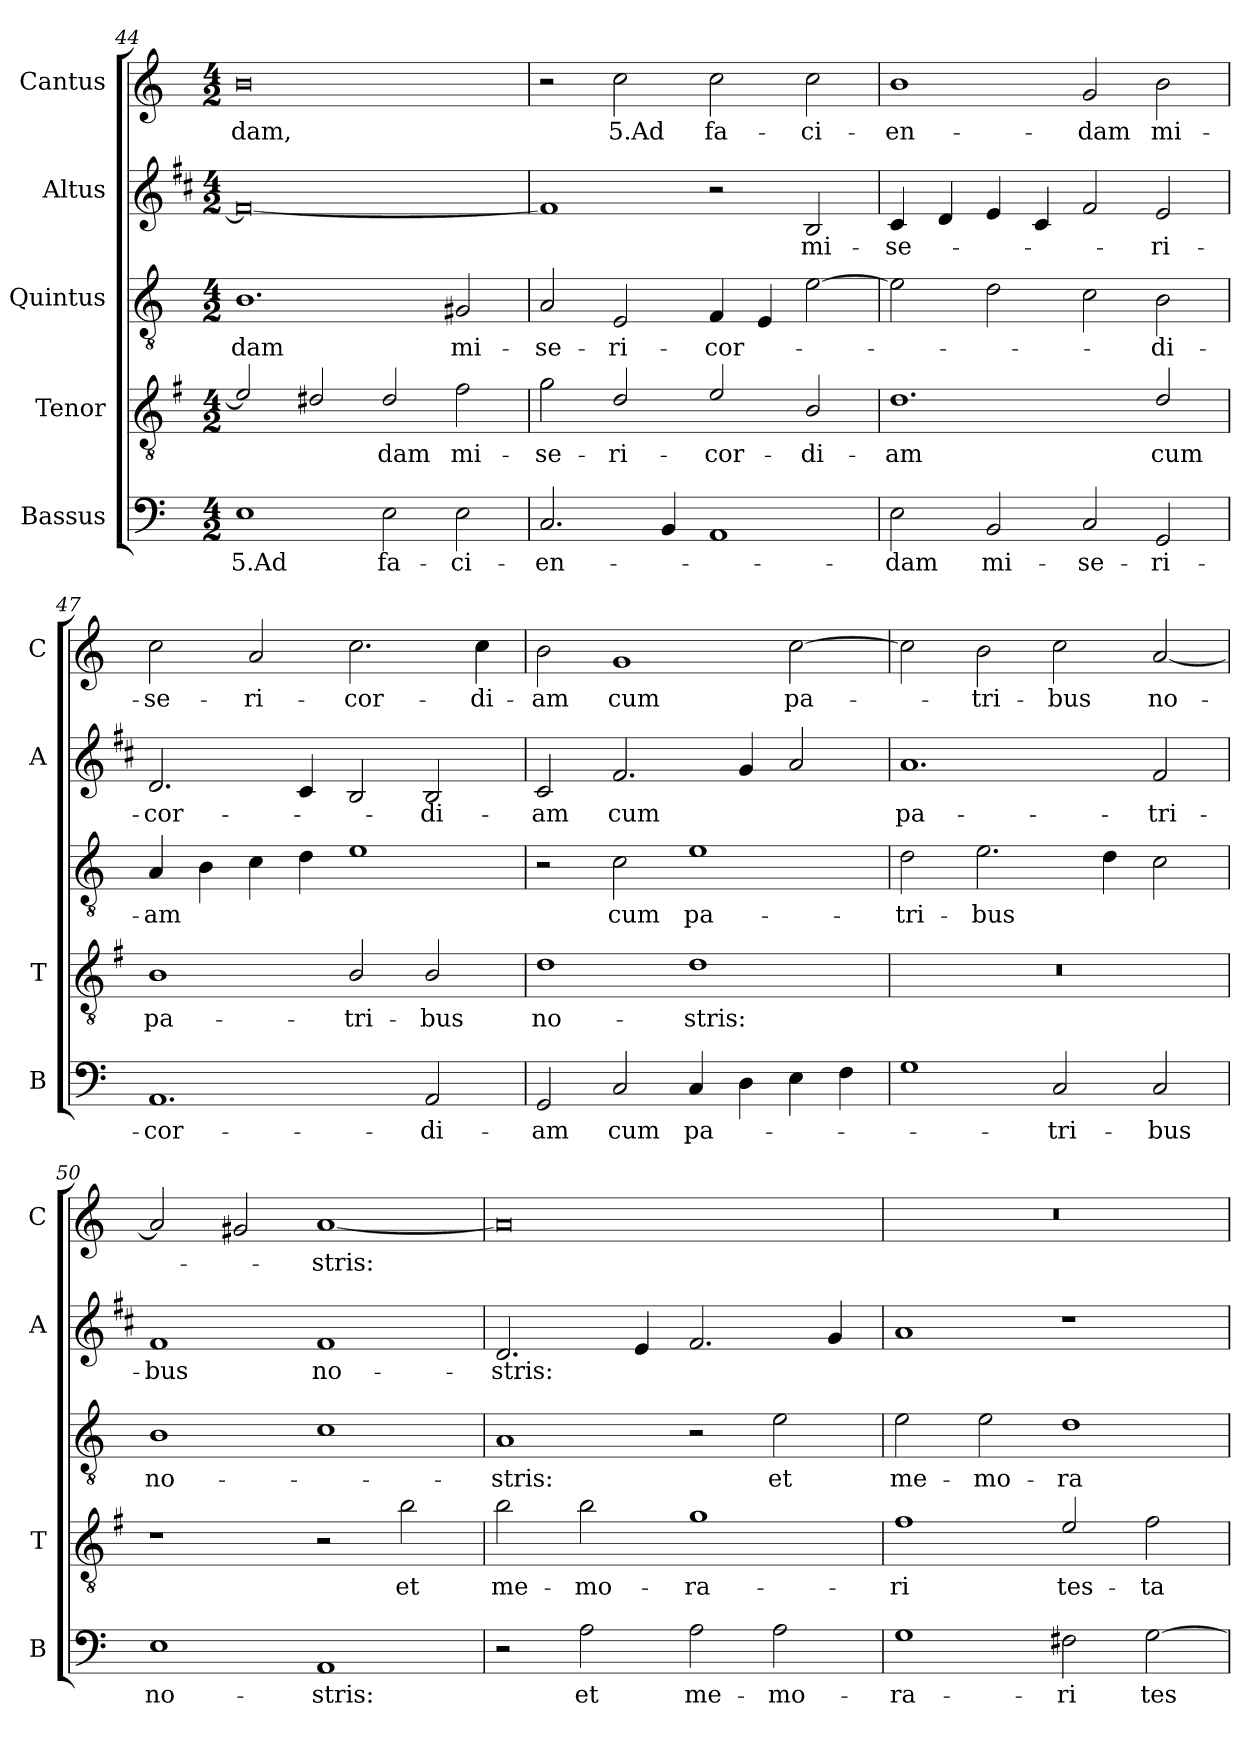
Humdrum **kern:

**kern	**text	**kern	**text	**kern	**text	**kern	**text	**kern	**text
*part5	*part5	*part4	*part4	*part3	*part3	*part2	*part2	*part1	*part1
*staff5	*staff5	*staff4	*staff4	*staff3	*staff3	*staff2	*staff2	*staff1	*staff1
*I"Bassus	*	*I"Tenor	*	*I"Quintus	*	*I"Altus	*	*I"Cantus	*
*I'B	*	*I'T	*	*	*	*I'A	*	*I'C	*
!!LO:LB:g=z
*clefF4	*	*clefGv2	*	*clefGv2	*	*clefG2	*	*clefG2	*
*	*	*ITrd4c7	*	*	*	*ITrd1c2	*	*	*
*k[]	*	*k[]	*	*k[]	*	*k[]	*	*k[]	*
*C:	*	*C:	*	*C:	*	*C:	*	*C:	*
*M4/2	*	*M4/2	*	*M4/2	*	*M4/2	*	*M4/2	*
=44	=44	=44	=44	=44	=44	=44	=44	=44	=44
!	!LO:LY:b	!	!	!	!LO:LY:b	!	!	!	!LO:LY:b
1E	5.Ad	2A/]	.	1.B	-dam	0e_	.	0b	-dam,
.	.	2G#X/	.	.	.	.	.	.	.
!	!LO:LY:b	!	!LO:LY:b	!	!	!	!	!	!
2E\	fa-	2G#/	-dam	.	.	.	.	.	.
!	!LO:LY:b	!	!LO:LY:b	!	!LO:LY:b	!	!	!	!
2E\	-ci-	2B\	mi-	2G#X/	mi-	.	.	.	.
=45	=45	=45	=45	=45	=45	=45	=45	=45	=45
!	!LO:LY:b	!	!LO:LY:b	!	!LO:LY:b	!	!	!	!
2.C/	-en-	2c\	-se-	2A/	-se-	1e]	.	2r	.
!	!	!	!LO:LY:b	!	!LO:LY:b	!	!	!	!LO:LY:b
.	.	2G/	-ri-	2E/	-ri-	.	.	2cc\	5.Ad
4BB/	.	.	.	.	.	.	.	.	.
!	!	!	!LO:LY:b	!	!LO:LY:b	!	!	!	!LO:LY:b
1AA	.	2A/	-cor-	4F/	-cor-	2r	.	2cc\	fa-
.	.	.	.	4E/	.	.	.	.	.
!	!	!	!LO:LY:b	!	!	!	!LO:LY:b	!	!LO:LY:b
.	.	2E/	-di-	[2e\	.	2A/	mi-	2cc\	-ci-
=46	=46	=46	=46	=46	=46	=46	=46	=46	=46
!	!LO:LY:b	!	!LO:LY:b	!	!	!	!LO:LY:b	!	!LO:LY:b
2E\	-dam	1.G	-am	2e\]	.	4B/	-se-	1b	-en-
.	.	.	.	.	.	4c/	.	.	.
!	!LO:LY:b	!	!	!	!	!	!	!	!
2BB/	mi-	.	.	2d\	.	4d/	.	.	.
.	.	.	.	.	.	4B/	.	.	.
!	!LO:LY:b	!	!	!	!	!	!	!	!LO:LY:b
2C/	-se-	.	.	2c\	.	2e/	.	2g/	-dam
!	!LO:LY:b	!	!LO:LY:b	!	!LO:LY:b	!	!LO:LY:b	!	!LO:LY:b
2GG/	-ri-	2G/	cum	2B\	-di-	2d/	-ri-	2b\	mi-
=47	=47	=47	=47	=47	=47	=47	=47	=47	=47
!	!LO:LY:b	!	!LO:LY:b	!	!LO:LY:b	!	!LO:LY:b	!	!LO:LY:b
1.AA	-cor-	1E	pa-	4A/	-am	2.c/	-cor-	2cc\	-se-
.	.	.	.	4B\	.	.	.	.	.
!	!	!	!	!	!	!	!	!	!LO:LY:b
.	.	.	.	4c\	.	.	.	2a/	-ri-
.	.	.	.	4d\	.	4B/	.	.	.
!	!	!	!LO:LY:b	!	!	!	!	!	!LO:LY:b
.	.	2E/	-tri-	1e	.	2A/	.	2.cc\	-cor-
!	!LO:LY:b	!	!LO:LY:b	!	!	!	!LO:LY:b	!	!
2AA/	-di-	2E/	-bus	.	.	2A/	-di-	.	.
!	!	!	!	!	!	!	!	!	!LO:LY:b
.	.	.	.	.	.	.	.	4cc\	-di-
!!LO:PB:g=z
=48	=48	=48	=48	=48	=48	=48	=48	=48	=48
!	!LO:LY:b	!	!LO:LY:b	!	!	!	!LO:LY:b	!	!LO:LY:b
2GG/	-am	1G	no-	2r	.	2B/	-am	2b\	-am
!	!LO:LY:b	!	!	!	!LO:LY:b	!	!LO:LY:b	!	!LO:LY:b
2C/	cum	.	.	2c\	cum	2.e/	cum	1g	cum
!	!LO:LY:b	!	!LO:LY:b	!	!LO:LY:b	!	!	!	!
4C/	pa-	1G	-stris:	1e	pa-	.	.	.	.
4D\	.	.	.	.	.	4f/	.	.	.
!	!	!	!	!	!	!	!	!	!LO:LY:b
4E\	.	.	.	.	.	2g/	.	[2cc\	pa-
4F\	.	.	.	.	.	.	.	.	.
=49	=49	=49	=49	=49	=49	=49	=49	=49	=49
!	!	!	!	!	!LO:LY:b	!	!LO:LY:b	!	!
1G	.	0r	.	2d\	-tri-	1.g	pa-	2cc\]	.
!	!	!	!	!	!LO:LY:b	!	!	!	!LO:LY:b
.	.	.	.	2.e\	-bus	.	.	2b\	-tri-
!	!LO:LY:b	!	!	!	!	!	!	!	!LO:LY:b
2C/	-tri-	.	.	.	.	.	.	2cc\	-bus
.	.	.	.	4d\	.	.	.	.	.
!	!LO:LY:b	!	!	!	!	!	!LO:LY:b	!	!LO:LY:b
2C/	-bus	.	.	2c\	.	2e/	-tri-	[2a/	no-
=50	=50	=50	=50	=50	=50	=50	=50	=50	=50
!	!LO:LY:b	!	!	!	!LO:LY:b	!	!LO:LY:b	!	!
1E	no-	1r	.	1B	no-	1e	-bus	2a/]	.
.	.	.	.	.	.	.	.	2g#X/	.
!	!LO:LY:b	!	!	!	!	!	!LO:LY:b	!	!LO:LY:b
1AA	-stris:	2r	.	1c	.	1e	no-	[1a	-stris:
!	!	!	!LO:LY:b	!	!	!	!	!	!
.	.	2e\	et	.	.	.	.	.	.
=51	=51	=51	=51	=51	=51	=51	=51	=51	=51
!	!	!	!LO:LY:b	!	!LO:LY:b	!	!LO:LY:b	!	!
2r	.	2e\	me-	1A	-stris:	2.c/	-stris:	0a]	.
!	!LO:LY:b	!	!LO:LY:b	!	!	!	!	!	!
2A\	et	2e\	-mo-	.	.	.	.	.	.
.	.	.	.	.	.	4d/	.	.	.
!	!LO:LY:b	!	!LO:LY:b	!	!	!	!	!	!
2A\	me-	1c	-ra-	2r	.	2.e/	.	.	.
!	!LO:LY:b	!	!	!	!LO:LY:b	!	!	!	!
2A\	-mo-	.	.	2e\	et	.	.	.	.
.	.	.	.	.	.	4f/	.	.	.
!!LO:LB:g=z
=52	=52	=52	=52	=52	=52	=52	=52	=52	=52
!	!LO:LY:b	!	!LO:LY:b	!	!LO:LY:b	!	!	!	!
1G	-ra-	1B	-ri	2e\	me-	1g	.	0r	.
!	!	!	!	!	!LO:LY:b	!	!	!	!
.	.	.	.	2e\	-mo-	.	.	.	.
!	!LO:LY:b	!	!LO:LY:b	!	!LO:LY:b	!	!	!	!
2F#X\	-ri	2A/	tes-	1d	-ra-	1r	.	.	.
!	!LO:LY:b	!	!LO:LY:b	!	!	!	!	!	!
[2G\	tes-	2B\	-ta-	.	.	.	.	.	.
=	=	=	=	=	=	=	=	=	=
*-	*-	*-	*-	*-	*-	*-	*-	*-	*-
